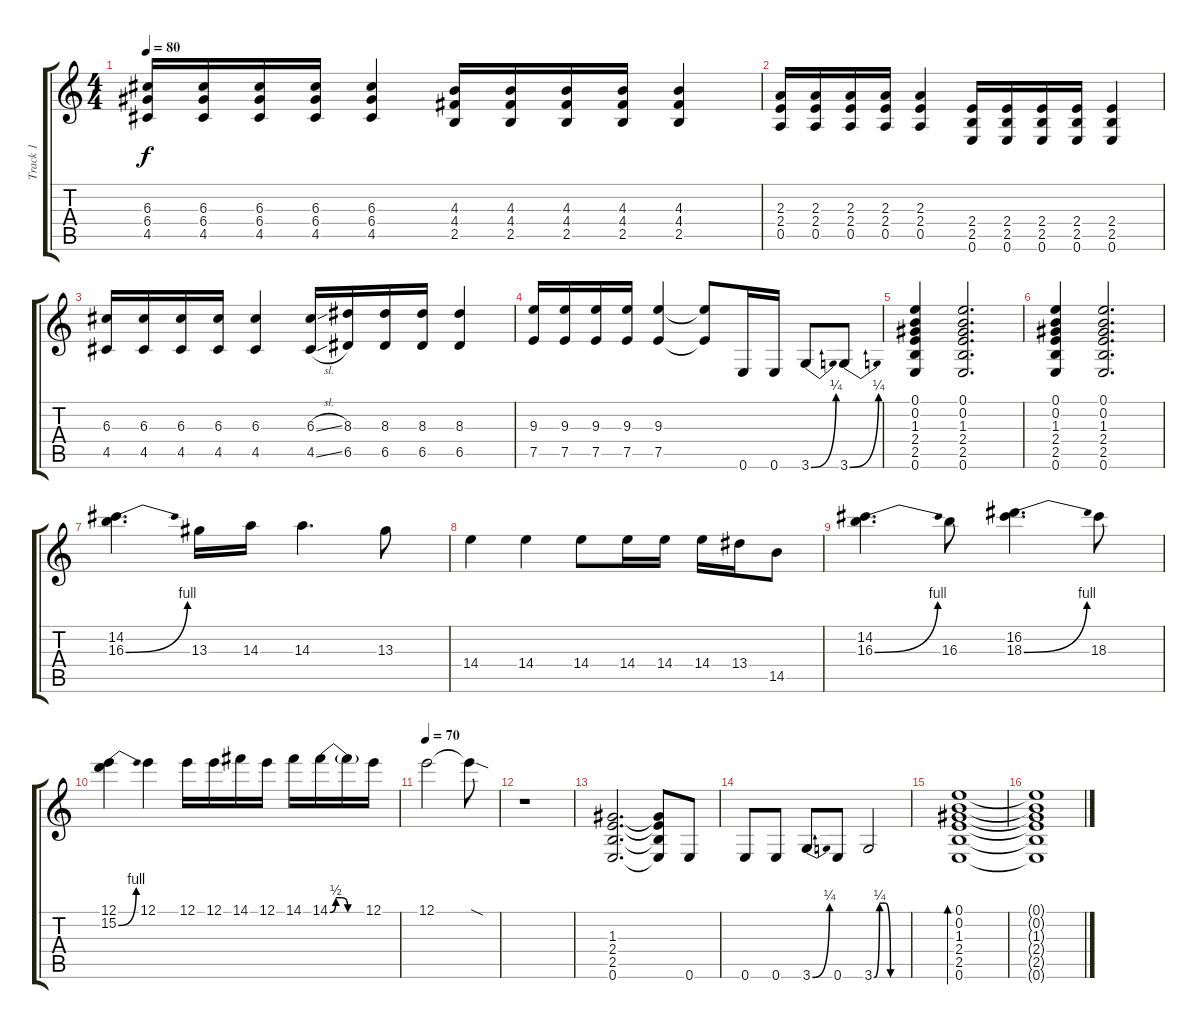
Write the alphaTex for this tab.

\track ("Track 1" "Track 1") {instrument electricguitarclean}
\staff {score tabs}
\tuning (E4 B3 G3 D3 A2 E2) {hide}
\ts (4 4)
\tempo 80
\clef g2
\ks c
(6.3 6.4 4.5).16{dy f} (6.3 6.4 4.5).16 (6.3 6.4 4.5).16 (6.3 6.4 4.5).16 (6.3 6.4 4.5).4 (4.3 4.4 2.5).16 (4.3 4.4 2.5).16 (4.3 4.4 2.5).16 (4.3 4.4 2.5).16 (4.3 4.4 2.5).4 |
(2.3 2.4 0.5).16 (2.3 2.4 0.5).16 (2.3 2.4 0.5).16 (2.3 2.4 0.5).16 (2.3 2.4 0.5).4 (2.4 2.5 0.6).16 (2.4 2.5 0.6).16 (2.4 2.5 0.6).16 (2.4 2.5 0.6).16 (2.4 2.5 0.6).4 |
(6.3 4.5).16 (6.3 4.5).16 (6.3 4.5).16 (6.3 4.5).16 (6.3 4.5).4 (6.3{sl} 4.5{sl}).16 (8.3 6.5).16 (8.3 6.5).16 (8.3 6.5).16 (8.3 6.5).4 |
(9.3 7.5).16 (9.3 7.5).16 (9.3 7.5).16 (9.3 7.5).16 (9.3 7.5).4 (9.3{t} 7.5{t}).8 0.6.16 0.6.16 3.6{be (bend 0 0 60 1)}.8 3.6{be (bend 0 0 60 1)}.8 |
(0.1 0.2 1.3 2.4 2.5 0.6).4 (0.1 0.2 1.3 2.4 2.5 0.6).2{d} |
(0.1 0.2 1.3 2.4 2.5 0.6).4 (0.1 0.2 1.3 2.4 2.5 0.6).2{d} |
(14.2 16.3{be (bend 0 0 60 4)}).4{d instrument distortionguitar} 13.3.16 14.3.16 14.3.4{d} 13.3.8 |
14.4.4 14.4.4 14.4.8 14.4.16 14.4.16 14.4.16 13.4.16 14.5.8 |
(14.2 16.3{be (bend 0 0 60 4)}).4{d} 16.3.8 (16.2 18.3{be (bend 0 0 60 4)}).4{d} 18.3.8 |
(12.1 15.2{be (bend 0 0 60 4)}).4 12.1.4 12.1.16 12.1.16 14.1.16 12.1.16 14.1.16 14.1{be (custom 0 0 10 2 20 2 30 0 60 0)}.16 14.1{t}.16 12.1.16 |
\tempo 70
12.1.2 12.1{sod t}.8 |
r.1 |
(1.3 2.4 2.5 0.6).2{d instrument electricguitarclean} (1.3{t} 2.4{t} 2.5{t} 0.6{t}).8 0.6.8 |
0.6.8 0.6.8 3.6{be (bend 0 0 60 1)}.8 0.6.8 3.6{be (custom 0 0 10 1 20 1 30 0 60 0)}.2 |
(0.1 0.2 1.3 2.4 2.5 0.6).1{bd 240} |
(0.1{t} 0.2{t} 1.3{t} 2.4{t} 2.5{t} 0.6{t}).1
